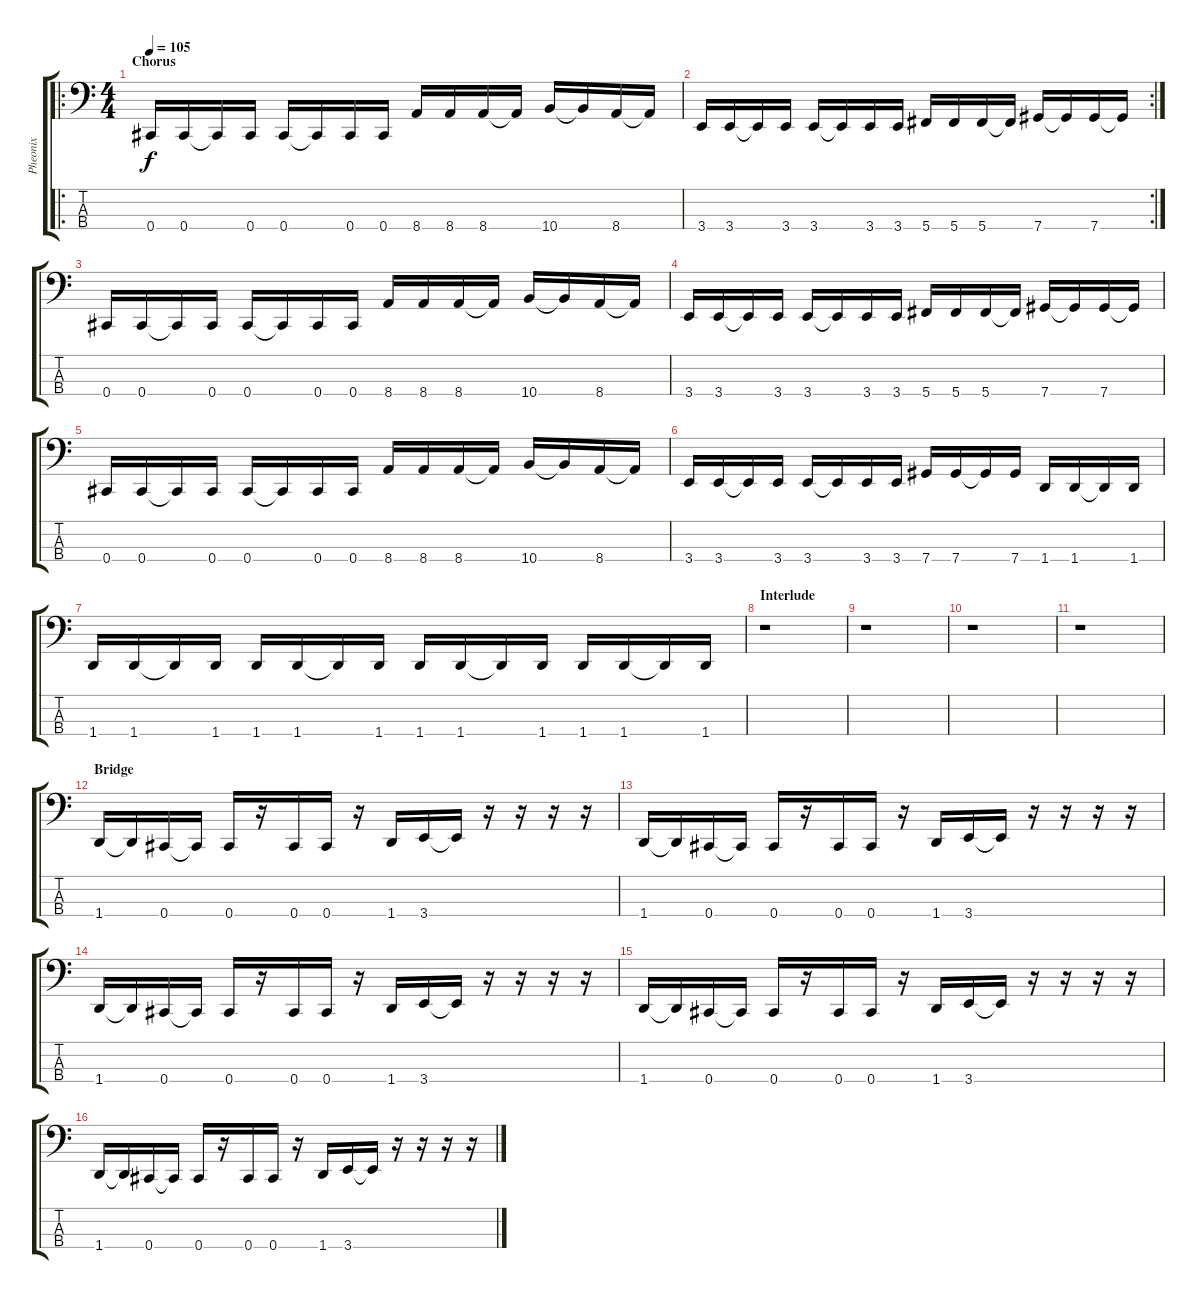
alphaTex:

\track ("Pheonix" "Pheonix") {instrument electricbasspick}
\staff {score tabs}
\tuning (Gb2 Db2 Ab1 Db1) {hide}
\ro
\ts (4 4)
\section ("" "Chorus")
\tempo 105
\clef f4
\ks c
0.4.16{dy f} 0.4.16 0.4{t}.16 0.4.16 0.4.16 0.4{t}.16 0.4.16 0.4.16 8.4.16 8.4.16 8.4.16 8.4{t}.16 10.4.16 10.4{t}.16 8.4.16 8.4{t}.16 |
\rc 2
3.4.16 3.4.16 3.4{t}.16 3.4.16 3.4.16 3.4{t}.16 3.4.16 3.4.16 5.4.16 5.4.16 5.4.16 5.4{t}.16 7.4.16 7.4{t}.16 7.4.16 7.4{t}.16 |
0.4.16 0.4.16 0.4{t}.16 0.4.16 0.4.16 0.4{t}.16 0.4.16 0.4.16 8.4.16 8.4.16 8.4.16 8.4{t}.16 10.4.16 10.4{t}.16 8.4.16 8.4{t}.16 |
3.4.16 3.4.16 3.4{t}.16 3.4.16 3.4.16 3.4{t}.16 3.4.16 3.4.16 5.4.16 5.4.16 5.4.16 5.4{t}.16 7.4.16 7.4{t}.16 7.4.16 7.4{t}.16 |
0.4.16 0.4.16 0.4{t}.16 0.4.16 0.4.16 0.4{t}.16 0.4.16 0.4.16 8.4.16 8.4.16 8.4.16 8.4{t}.16 10.4.16 10.4{t}.16 8.4.16 8.4{t}.16 |
3.4.16 3.4.16 3.4{t}.16 3.4.16 3.4.16 3.4{t}.16 3.4.16 3.4.16 7.4.16 7.4.16 7.4{t}.16 7.4.16 1.4.16 1.4.16 1.4{t}.16 1.4.16 |
1.4.16 1.4.16 1.4{t}.16 1.4.16 1.4.16 1.4.16 1.4{t}.16 1.4.16 1.4.16 1.4.16 1.4{t}.16 1.4.16 1.4.16 1.4.16 1.4{t}.16 1.4.16 |
\section ("" "Interlude")
r.1 |
r.1 |
r.1 |
r.1 |
\section ("" "Bridge")
1.4.16 1.4{t}.16 0.4.16 0.4{t}.16 0.4.16 r.16 0.4.16 0.4.16 r.16 1.4.16 3.4.16 3.4{t}.16 r.16 r.16 r.16 r.16 |
1.4.16 1.4{t}.16 0.4.16 0.4{t}.16 0.4.16 r.16 0.4.16 0.4.16 r.16 1.4.16 3.4.16 3.4{t}.16 r.16 r.16 r.16 r.16 |
1.4.16 1.4{t}.16 0.4.16 0.4{t}.16 0.4.16 r.16 0.4.16 0.4.16 r.16 1.4.16 3.4.16 3.4{t}.16 r.16 r.16 r.16 r.16 |
1.4.16 1.4{t}.16 0.4.16 0.4{t}.16 0.4.16 r.16 0.4.16 0.4.16 r.16 1.4.16 3.4.16 3.4{t}.16 r.16 r.16 r.16 r.16 |
1.4.16 1.4{t}.16 0.4.16 0.4{t}.16 0.4.16 r.16 0.4.16 0.4.16 r.16 1.4.16 3.4.16 3.4{t}.16 r.16 r.16 r.16 r.16
